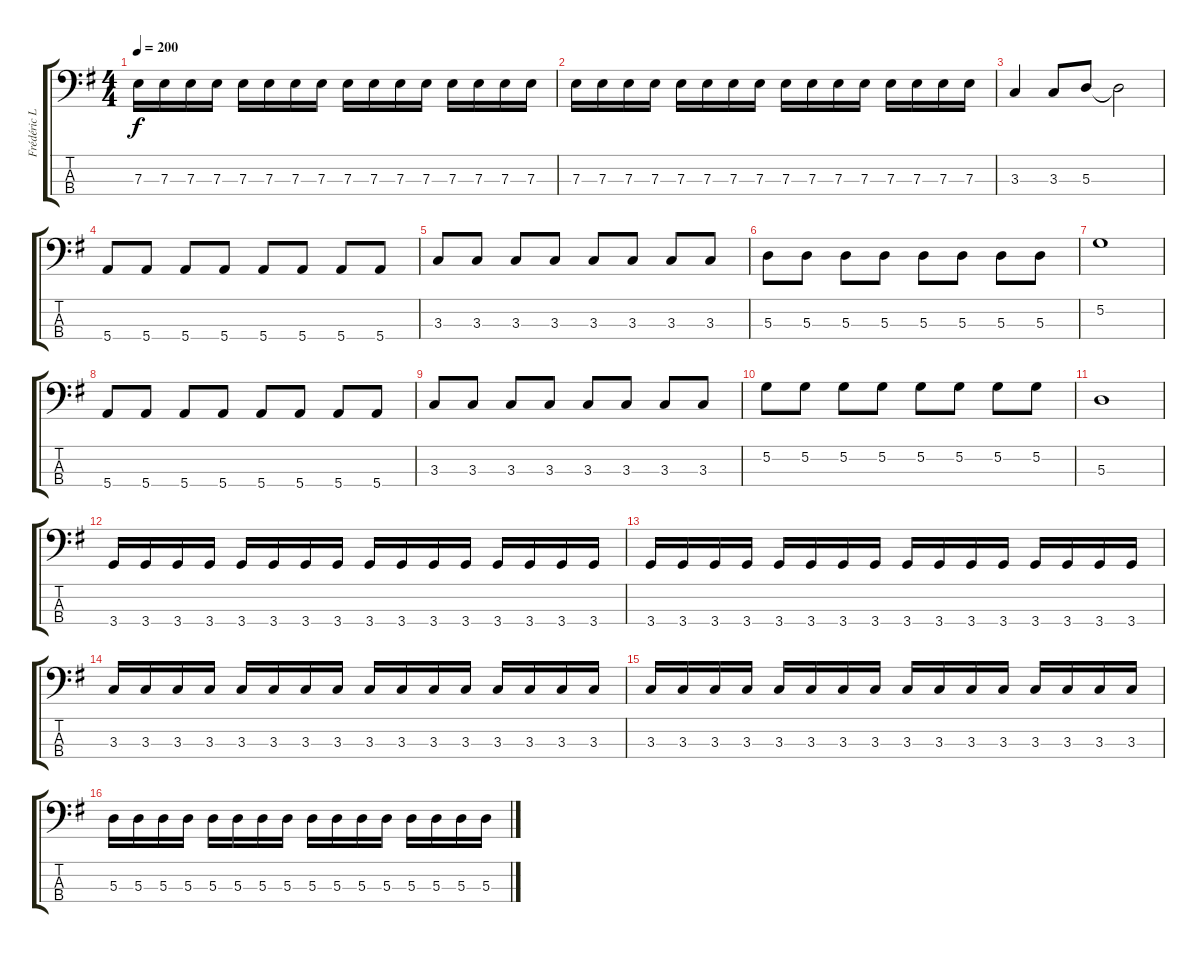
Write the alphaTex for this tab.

\track ("Frédéric Leclercq" "Frédéric L") {instrument electricbasspick}
\staff {score tabs}
\tuning (G2 D2 A1 E1) {hide}
\ts (4 4)
\tempo 200
\clef f4
\ks g
7.3.16{dy f} 7.3.16 7.3.16 7.3.16 7.3.16 7.3.16 7.3.16 7.3.16 7.3.16 7.3.16 7.3.16 7.3.16 7.3.16 7.3.16 7.3.16 7.3.16 |
7.3.16 7.3.16 7.3.16 7.3.16 7.3.16 7.3.16 7.3.16 7.3.16 7.3.16 7.3.16 7.3.16 7.3.16 7.3.16 7.3.16 7.3.16 7.3.16 |
3.3.4 3.3.8 5.3.8 5.3{t}.2 |
5.4.8 5.4.8 5.4.8 5.4.8 5.4.8 5.4.8 5.4.8 5.4.8 |
3.3.8 3.3.8 3.3.8 3.3.8 3.3.8 3.3.8 3.3.8 3.3.8 |
5.3.8 5.3.8 5.3.8 5.3.8 5.3.8 5.3.8 5.3.8 5.3.8 |
5.2.1 |
5.4.8 5.4.8 5.4.8 5.4.8 5.4.8 5.4.8 5.4.8 5.4.8 |
3.3.8 3.3.8 3.3.8 3.3.8 3.3.8 3.3.8 3.3.8 3.3.8 |
5.2.8 5.2.8 5.2.8 5.2.8 5.2.8 5.2.8 5.2.8 5.2.8 |
5.3.1 |
3.4.16 3.4.16 3.4.16 3.4.16 3.4.16 3.4.16 3.4.16 3.4.16 3.4.16 3.4.16 3.4.16 3.4.16 3.4.16 3.4.16 3.4.16 3.4.16 |
3.4.16 3.4.16 3.4.16 3.4.16 3.4.16 3.4.16 3.4.16 3.4.16 3.4.16 3.4.16 3.4.16 3.4.16 3.4.16 3.4.16 3.4.16 3.4.16 |
3.3.16 3.3.16 3.3.16 3.3.16 3.3.16 3.3.16 3.3.16 3.3.16 3.3.16 3.3.16 3.3.16 3.3.16 3.3.16 3.3.16 3.3.16 3.3.16 |
3.3.16 3.3.16 3.3.16 3.3.16 3.3.16 3.3.16 3.3.16 3.3.16 3.3.16 3.3.16 3.3.16 3.3.16 3.3.16 3.3.16 3.3.16 3.3.16 |
5.3.16 5.3.16 5.3.16 5.3.16 5.3.16 5.3.16 5.3.16 5.3.16 5.3.16 5.3.16 5.3.16 5.3.16 5.3.16 5.3.16 5.3.16 5.3.16
